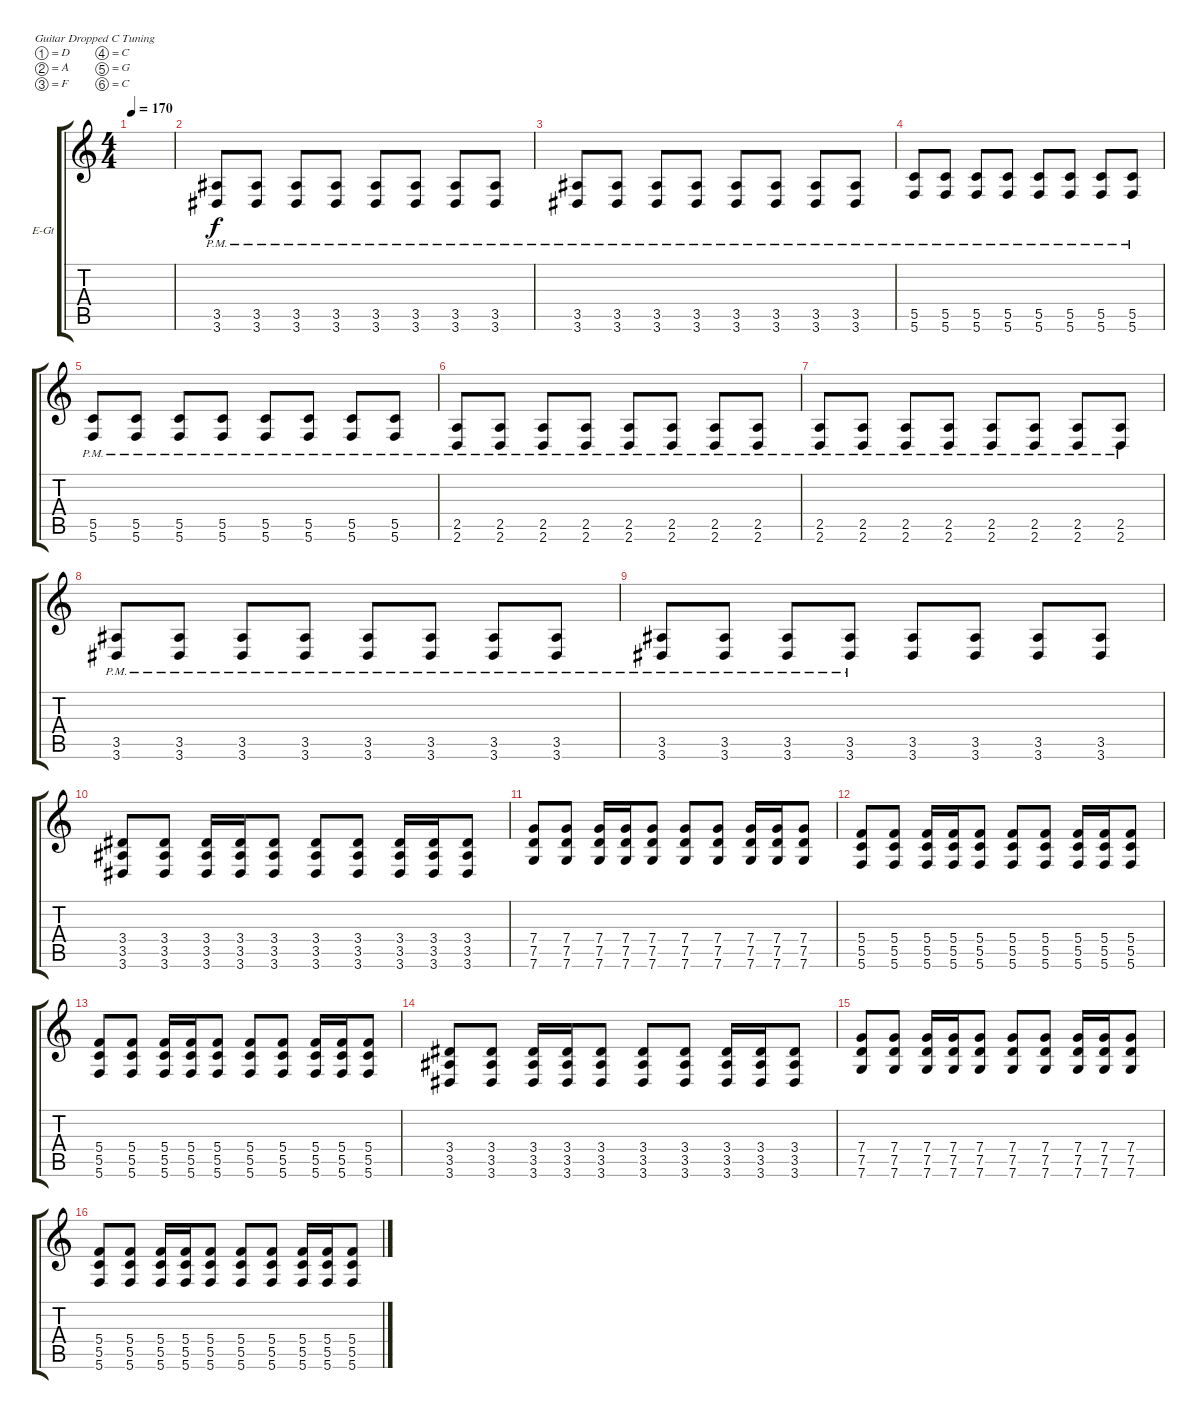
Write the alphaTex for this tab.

\bracketExtendMode groupsimilarinstruments
\firstSystemTrackNameOrientation horizontal
\otherSystemsTrackNameOrientation horizontal
\track ("Jake Hardy" "E-Gt") {instrument distortionguitar}
\staff {score tabs}
\tuning (D4 A3 F3 C3 G2 C2)
\ts (4 4)
\tempo 170
\clef g2
\ks c
|
(3.6{pm} 3.5{pm}).8{dy f} (3.6{pm} 3.5{pm}).8 (3.6{pm} 3.5{pm}).8 (3.6{pm} 3.5{pm}).8 (3.6{pm} 3.5{pm}).8 (3.6{pm} 3.5{pm}).8 (3.6{pm} 3.5{pm}).8 (3.6{pm} 3.5{pm}).8 |
(3.6{pm} 3.5{pm}).8 (3.6{pm} 3.5{pm}).8 (3.6{pm} 3.5{pm}).8 (3.6{pm} 3.5{pm}).8 (3.6{pm} 3.5{pm}).8 (3.6{pm} 3.5{pm}).8 (3.6{pm} 3.5{pm}).8 (3.6{pm} 3.5{pm}).8 |
(5.6{pm} 5.5{pm}).8 (5.6{pm} 5.5{pm}).8 (5.6{pm} 5.5{pm}).8 (5.6{pm} 5.5{pm}).8 (5.6{pm} 5.5{pm}).8 (5.6{pm} 5.5{pm}).8 (5.6{pm} 5.5{pm}).8 (5.6{pm} 5.5{pm}).8 |
(5.6{pm} 5.5{pm}).8 (5.6{pm} 5.5{pm}).8 (5.6{pm} 5.5{pm}).8 (5.6{pm} 5.5{pm}).8 (5.6{pm} 5.5{pm}).8 (5.6{pm} 5.5{pm}).8 (5.6{pm} 5.5{pm}).8 (5.6{pm} 5.5{pm}).8 |
(2.5{pm} 2.6{pm}).8 (2.5{pm} 2.6{pm}).8 (2.5{pm} 2.6{pm}).8 (2.5{pm} 2.6{pm}).8 (2.5{pm} 2.6{pm}).8 (2.5{pm} 2.6{pm}).8 (2.5{pm} 2.6{pm}).8 (2.5{pm} 2.6{pm}).8 |
(2.5{pm} 2.6{pm}).8 (2.5{pm} 2.6{pm}).8 (2.5{pm} 2.6{pm}).8 (2.5{pm} 2.6{pm}).8 (2.5{pm} 2.6{pm}).8 (2.5{pm} 2.6{pm}).8 (2.5{pm} 2.6{pm}).8 (2.5{pm} 2.6{pm}).8 |
(3.6{pm} 3.5{pm}).8 (3.6{pm} 3.5{pm}).8 (3.6{pm} 3.5{pm}).8 (3.6{pm} 3.5{pm}).8 (3.6{pm} 3.5{pm}).8 (3.6{pm} 3.5{pm}).8 (3.6{pm} 3.5{pm}).8 (3.6{pm} 3.5{pm}).8 |
(3.6{pm} 3.5{pm}).8 (3.6{pm} 3.5{pm}).8 (3.6{pm} 3.5{pm}).8 (3.6{pm} 3.5{pm}).8 (3.6 3.5).8 (3.6 3.5).8 (3.6 3.5).8 (3.6 3.5).8 |
(3.6 3.5 3.4).8 (3.5 3.6 3.4).8 (3.6 3.5 3.4).16 (3.5 3.6 3.4).16 (3.6 3.5 3.4).8 (3.6 3.5 3.4).8 (3.5 3.6 3.4).8 (3.6 3.5 3.4).16 (3.5 3.6 3.4).16 (3.6 3.5 3.4).8 |
(7.6 7.5 7.4).8 (7.5 7.6 7.4).8 (7.6 7.5 7.4).16 (7.5 7.6 7.4).16 (7.6 7.5 7.4).8 (7.6 7.5 7.4).8 (7.5 7.6 7.4).8 (7.6 7.5 7.4).16 (7.5 7.6 7.4).16 (7.6 7.5 7.4).8 |
(5.6 5.5 5.4).8 (5.5 5.6 5.4).8 (5.6 5.5 5.4).16 (5.5 5.6 5.4).16 (5.6 5.5 5.4).8 (5.6 5.5 5.4).8 (5.5 5.6 5.4).8 (5.6 5.5 5.4).16 (5.5 5.6 5.4).16 (5.6 5.5 5.4).8 |
(5.6 5.5 5.4).8 (5.5 5.6 5.4).8 (5.6 5.5 5.4).16 (5.5 5.6 5.4).16 (5.6 5.5 5.4).8 (5.6 5.5 5.4).8 (5.5 5.6 5.4).8 (5.6 5.5 5.4).16 (5.5 5.6 5.4).16 (5.6 5.5 5.4).8 |
(3.6 3.5 3.4).8 (3.5 3.6 3.4).8 (3.6 3.5 3.4).16 (3.5 3.6 3.4).16 (3.6 3.5 3.4).8 (3.6 3.5 3.4).8 (3.5 3.6 3.4).8 (3.6 3.5 3.4).16 (3.5 3.6 3.4).16 (3.6 3.5 3.4).8 |
(7.6 7.5 7.4).8 (7.5 7.6 7.4).8 (7.6 7.5 7.4).16 (7.5 7.6 7.4).16 (7.6 7.5 7.4).8 (7.6 7.5 7.4).8 (7.5 7.6 7.4).8 (7.6 7.5 7.4).16 (7.5 7.6 7.4).16 (7.6 7.5 7.4).8 |
(5.6 5.5 5.4).8 (5.5 5.6 5.4).8 (5.6 5.5 5.4).16 (5.5 5.6 5.4).16 (5.6 5.5 5.4).8 (5.6 5.5 5.4).8 (5.5 5.6 5.4).8 (5.6 5.5 5.4).16 (5.5 5.6 5.4).16 (5.6 5.5 5.4).8
